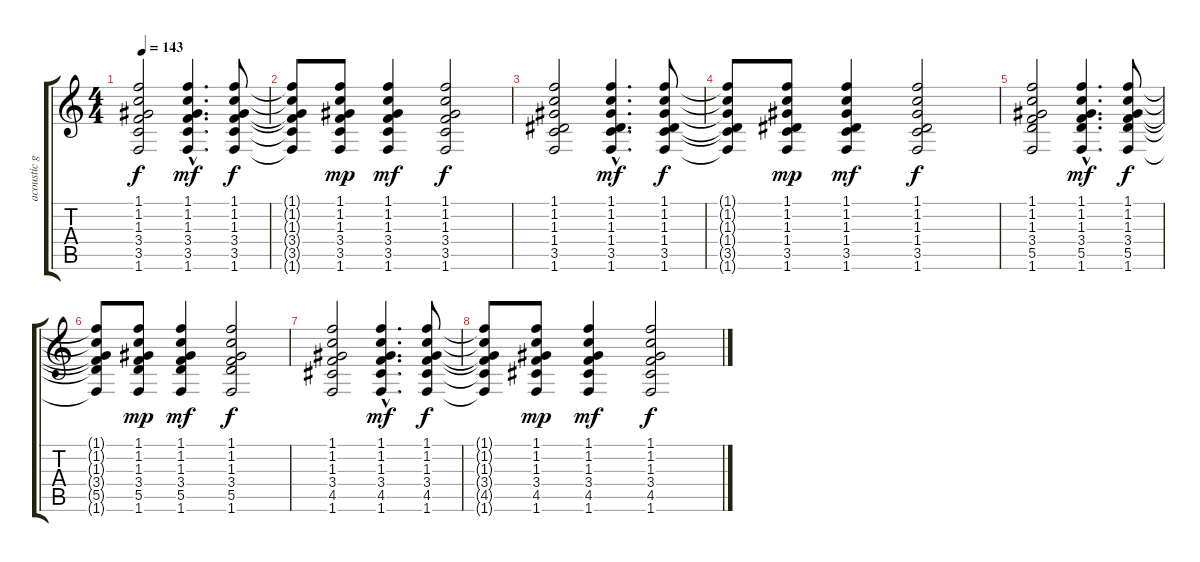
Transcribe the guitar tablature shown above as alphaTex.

\track ("acoustic guitar" "acoustic g") {instrument acousticguitarsteel}
\staff {score tabs}
\tuning (E4 B3 G3 D3 A2 E2) {hide}
\ts (4 4)
\tempo 143
\clef g2
\ks c
(1.1 1.2 1.3 3.4 3.5 1.6).2{dy f} (1.1{hac} 1.2{hac} 1.3{hac} 3.4{hac} 3.5{hac} 1.6{hac}).4{d dy mf} (1.1 1.2 1.3 3.4 3.5 1.6).8{dy f} |
(1.1{t} 1.2{t} 1.3{t} 3.4{t} 3.5{t} 1.6{t}).8 (1.1 1.2 1.3 3.4 3.5 1.6).8{dy mp} (1.1 1.2 1.3 3.4 3.5 1.6).4{dy mf} (1.1 1.2 1.3 3.4 3.5 1.6).2{dy f} |
(1.1 1.2 1.3 1.4 3.5 1.6).2 (1.1{hac} 1.2{hac} 1.3{hac} 1.4{hac} 3.5{hac} 1.6{hac}).4{d dy mf} (1.1 1.2 1.3 1.4 3.5 1.6).8{dy f} |
(1.1{t} 1.2{t} 1.3{t} 1.4{t} 3.5{t} 1.6{t}).8 (1.1 1.2 1.3 1.4 3.5 1.6).8{dy mp} (1.1 1.2 1.3 1.4 3.5 1.6).4{dy mf} (1.1 1.2 1.3 1.4 3.5 1.6).2{dy f} |
(1.1 1.2 1.3 3.4 5.5 1.6).2 (1.1{hac} 1.2{hac} 1.3{hac} 3.4{hac} 5.5{hac} 1.6{hac}).4{d dy mf} (1.1 1.2 1.3 3.4 5.5 1.6).8{dy f} |
(1.1{t} 1.2{t} 1.3{t} 3.4{t} 5.5{t} 1.6{t}).8 (1.1 1.2 1.3 3.4 5.5 1.6).8{dy mp} (1.1 1.2 1.3 3.4 5.5 1.6).4{dy mf} (1.1 1.2 1.3 3.4 5.5 1.6).2{dy f} |
(1.1 1.2 1.3 3.4 4.5 1.6).2 (1.1{hac} 1.2{hac} 1.3{hac} 3.4{hac} 4.5{hac} 1.6{hac}).4{d dy mf} (1.1 1.2 1.3 3.4 4.5 1.6).8{dy f} |
(1.1{t} 1.2{t} 1.3{t} 3.4{t} 4.5{t} 1.6{t}).8 (1.1 1.2 1.3 3.4 4.5 1.6).8{dy mp} (1.1 1.2 1.3 3.4 4.5 1.6).4{dy mf} (1.1 1.2 1.3 3.4 4.5 1.6).2{dy f}
